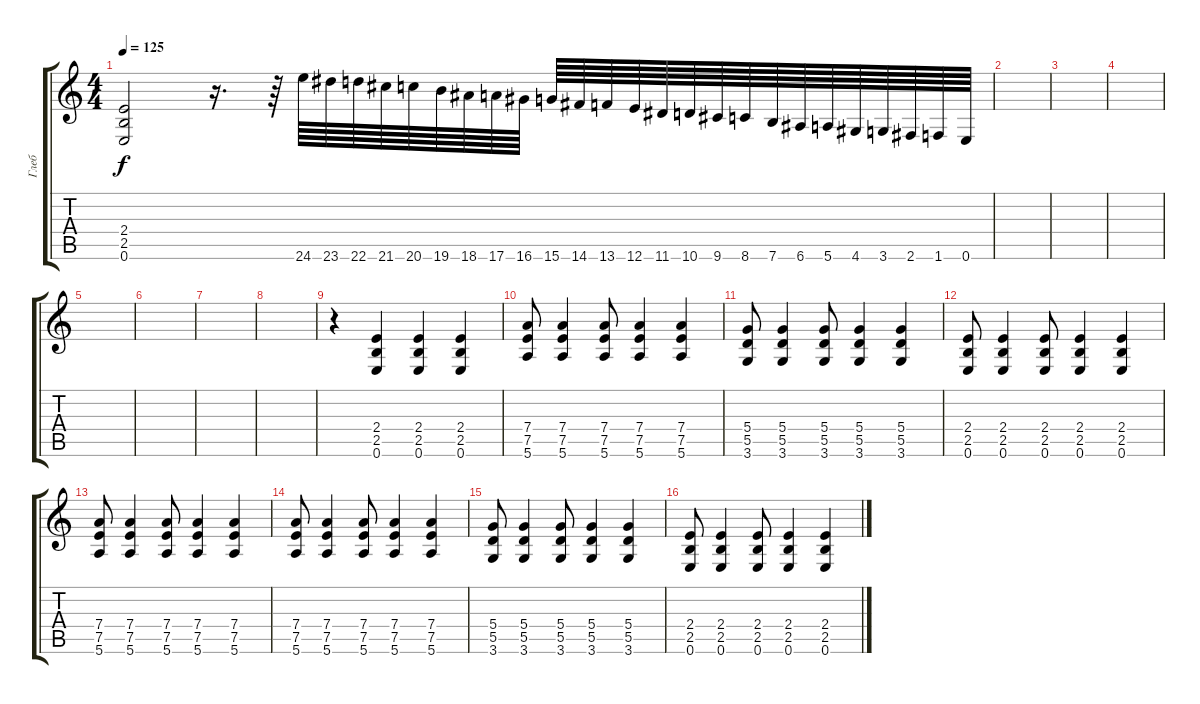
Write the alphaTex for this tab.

\track ("Глеб" "Глеб") {instrument distortionguitar}
\staff {score tabs}
\tuning (E4 B3 G3 D3 A2 E2) {hide}
\ts (4 4)
\tempo 125
\clef g2
\ks c
(2.4{t} 2.5{t} 0.6{t}).2{dy f} r.16{d} r.64 24.6.64 23.6.64 22.6.64 21.6.64 20.6.64 19.6.64 18.6.64 17.6.64 16.6.64 15.6.64 14.6.64 13.6.64 12.6.64 11.6.64 10.6.64 9.6.64 8.6.64 7.6.64 6.6.64 5.6.64 4.6.64 3.6.64 2.6.64 1.6.64 0.6.64 |
|
|
|
|
|
|
|
r.4 (2.4 2.5 0.6).4 (2.4 2.5 0.6).4 (2.4 2.5 0.6).4 |
(7.4 7.5 5.6).8 (7.4 7.5 5.6).4 (7.4 7.5 5.6).8 (7.4 7.5 5.6).4 (7.4 7.5 5.6).4 |
(5.4 5.5 3.6).8 (5.4 5.5 3.6).4 (5.4 5.5 3.6).8 (5.4 5.5 3.6).4 (5.4 5.5 3.6).4 |
(2.4 2.5 0.6).8 (2.4 2.5 0.6).4 (2.4 2.5 0.6).8 (2.4 2.5 0.6).4 (2.4 2.5 0.6).4 |
(7.4 7.5 5.6).8 (7.4 7.5 5.6).4 (7.4 7.5 5.6).8 (7.4 7.5 5.6).4 (7.4 7.5 5.6).4 |
(7.4 7.5 5.6).8 (7.4 7.5 5.6).4 (7.4 7.5 5.6).8 (7.4 7.5 5.6).4 (7.4 7.5 5.6).4 |
(5.4 5.5 3.6).8 (5.4 5.5 3.6).4 (5.4 5.5 3.6).8 (5.4 5.5 3.6).4 (5.4 5.5 3.6).4 |
(2.4 2.5 0.6).8 (2.4 2.5 0.6).4 (2.4 2.5 0.6).8 (2.4 2.5 0.6).4 (2.4 2.5 0.6).4
